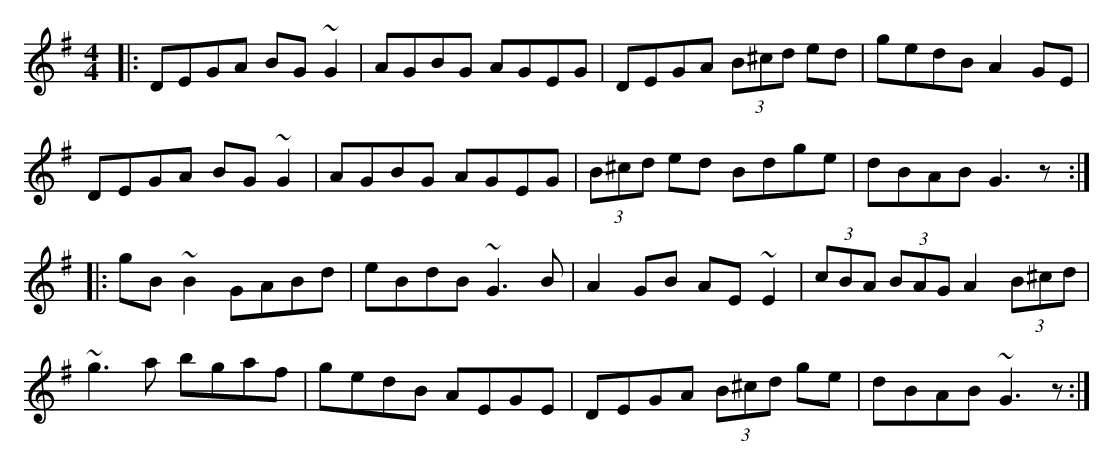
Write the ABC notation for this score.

X:1
M:4/4
K:G
|:DEGA BG ~G2|AGBG AGEG|DEGA (3B^cd ed|gedB A2 GE|
DEGA BG ~G2|AGBG AGEG|(3B^cd ed Bdge|dBAB G3 z:|
|:gB ~B2 GABd|eBdB ~G3 B|A2 GB AE ~E2|(3cBA (3BAG A2 (3B^cd|
~g3 a bgaf|gedB AEGE|DEGA (3B^cd ge|dBAB ~G3 z:|
